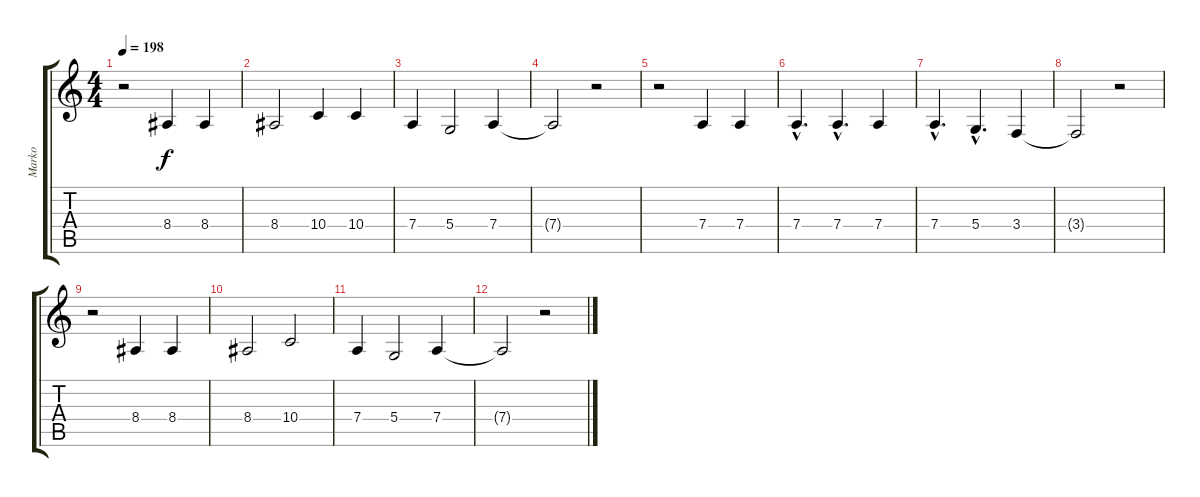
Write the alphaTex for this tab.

\track ("Marko" "Marko") {instrument cello}
\staff {score tabs}
\tuning (E4 B3 G3 D3 A2 E2) {hide}
\ts (4 4)
\tempo 198
\clef g2
\ks c
r.2{dy f} 8.4.4 8.4.4 |
8.4.2 10.4.4 10.4.4 |
7.4.4 5.4.2 7.4.4 |
7.4{t}.2 r.2 |
r.2 7.4.4 7.4.4 |
7.4{hac}.4{d} 7.4{hac}.4{d} 7.4.4 |
7.4{hac}.4{d} 5.4{hac}.4{d} 3.4.4 |
3.4{t}.2 r.2 |
r.2 8.4.4 8.4.4 |
8.4.2 10.4.2 |
7.4.4 5.4.2 7.4.4 |
7.4{t}.2 r.2
